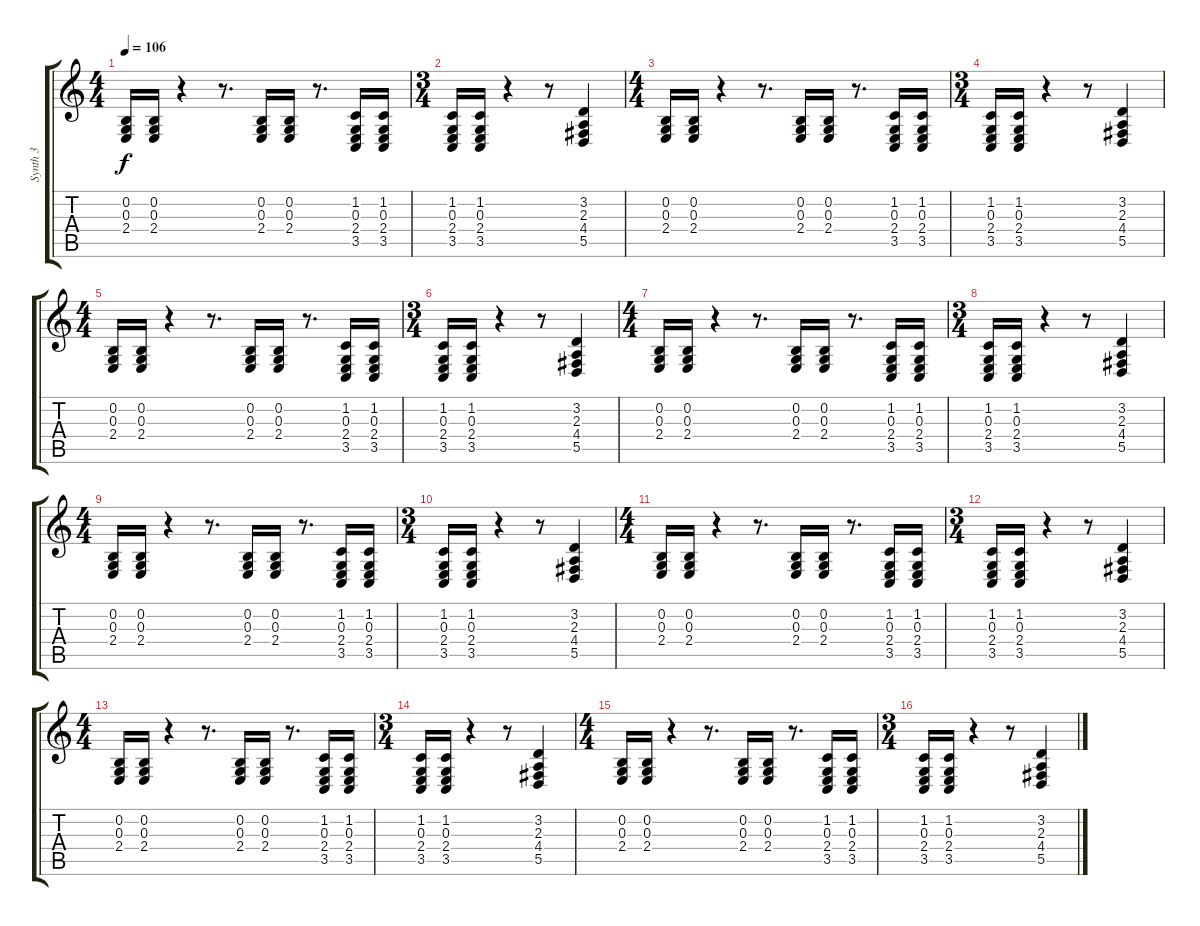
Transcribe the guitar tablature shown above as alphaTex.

\track ("Synth 3" "Synth 3") {instrument lead5charang}
\staff {score tabs}
\tuning (E4 B3 G3 D3 A2 E2) {hide}
\ts (4 4)
\tempo 106
\clef g2
\ks c
(0.2 0.3 2.4).16{dy f} (0.2 0.3 2.4).16 r.4 r.8{d} (0.2 0.3 2.4).16 (0.2 0.3 2.4).16 r.8{d} (1.2 0.3 2.4 3.5).16 (1.2 0.3 2.4 3.5).16 |
\ts (3 4)
(1.2 0.3 2.4 3.5).16 (1.2 0.3 2.4 3.5).16 r.4 r.8 (3.2 2.3 4.4 5.5).4 |
\ts (4 4)
(0.2 0.3 2.4).16 (0.2 0.3 2.4).16 r.4 r.8{d} (0.2 0.3 2.4).16 (0.2 0.3 2.4).16 r.8{d} (1.2 0.3 2.4 3.5).16 (1.2 0.3 2.4 3.5).16 |
\ts (3 4)
(1.2 0.3 2.4 3.5).16 (1.2 0.3 2.4 3.5).16 r.4 r.8 (3.2 2.3 4.4 5.5).4 |
\ts (4 4)
(0.2 0.3 2.4).16 (0.2 0.3 2.4).16 r.4 r.8{d} (0.2 0.3 2.4).16 (0.2 0.3 2.4).16 r.8{d} (1.2 0.3 2.4 3.5).16 (1.2 0.3 2.4 3.5).16 |
\ts (3 4)
(1.2 0.3 2.4 3.5).16 (1.2 0.3 2.4 3.5).16 r.4 r.8 (3.2 2.3 4.4 5.5).4 |
\ts (4 4)
(0.2 0.3 2.4).16 (0.2 0.3 2.4).16 r.4 r.8{d} (0.2 0.3 2.4).16 (0.2 0.3 2.4).16 r.8{d} (1.2 0.3 2.4 3.5).16 (1.2 0.3 2.4 3.5).16 |
\ts (3 4)
(1.2 0.3 2.4 3.5).16 (1.2 0.3 2.4 3.5).16 r.4 r.8 (3.2 2.3 4.4 5.5).4 |
\ts (4 4)
(0.2 0.3 2.4).16 (0.2 0.3 2.4).16 r.4 r.8{d} (0.2 0.3 2.4).16 (0.2 0.3 2.4).16 r.8{d} (1.2 0.3 2.4 3.5).16 (1.2 0.3 2.4 3.5).16 |
\ts (3 4)
(1.2 0.3 2.4 3.5).16 (1.2 0.3 2.4 3.5).16 r.4 r.8 (3.2 2.3 4.4 5.5).4 |
\ts (4 4)
(0.2 0.3 2.4).16 (0.2 0.3 2.4).16 r.4 r.8{d} (0.2 0.3 2.4).16 (0.2 0.3 2.4).16 r.8{d} (1.2 0.3 2.4 3.5).16 (1.2 0.3 2.4 3.5).16 |
\ts (3 4)
(1.2 0.3 2.4 3.5).16 (1.2 0.3 2.4 3.5).16 r.4 r.8 (3.2 2.3 4.4 5.5).4 |
\ts (4 4)
(0.2 0.3 2.4).16 (0.2 0.3 2.4).16 r.4 r.8{d} (0.2 0.3 2.4).16 (0.2 0.3 2.4).16 r.8{d} (1.2 0.3 2.4 3.5).16 (1.2 0.3 2.4 3.5).16 |
\ts (3 4)
(1.2 0.3 2.4 3.5).16 (1.2 0.3 2.4 3.5).16 r.4 r.8 (3.2 2.3 4.4 5.5).4 |
\ts (4 4)
(0.2 0.3 2.4).16 (0.2 0.3 2.4).16 r.4 r.8{d} (0.2 0.3 2.4).16 (0.2 0.3 2.4).16 r.8{d} (1.2 0.3 2.4 3.5).16 (1.2 0.3 2.4 3.5).16 |
\ts (3 4)
(1.2 0.3 2.4 3.5).16 (1.2 0.3 2.4 3.5).16 r.4 r.8 (3.2 2.3 4.4 5.5).4
